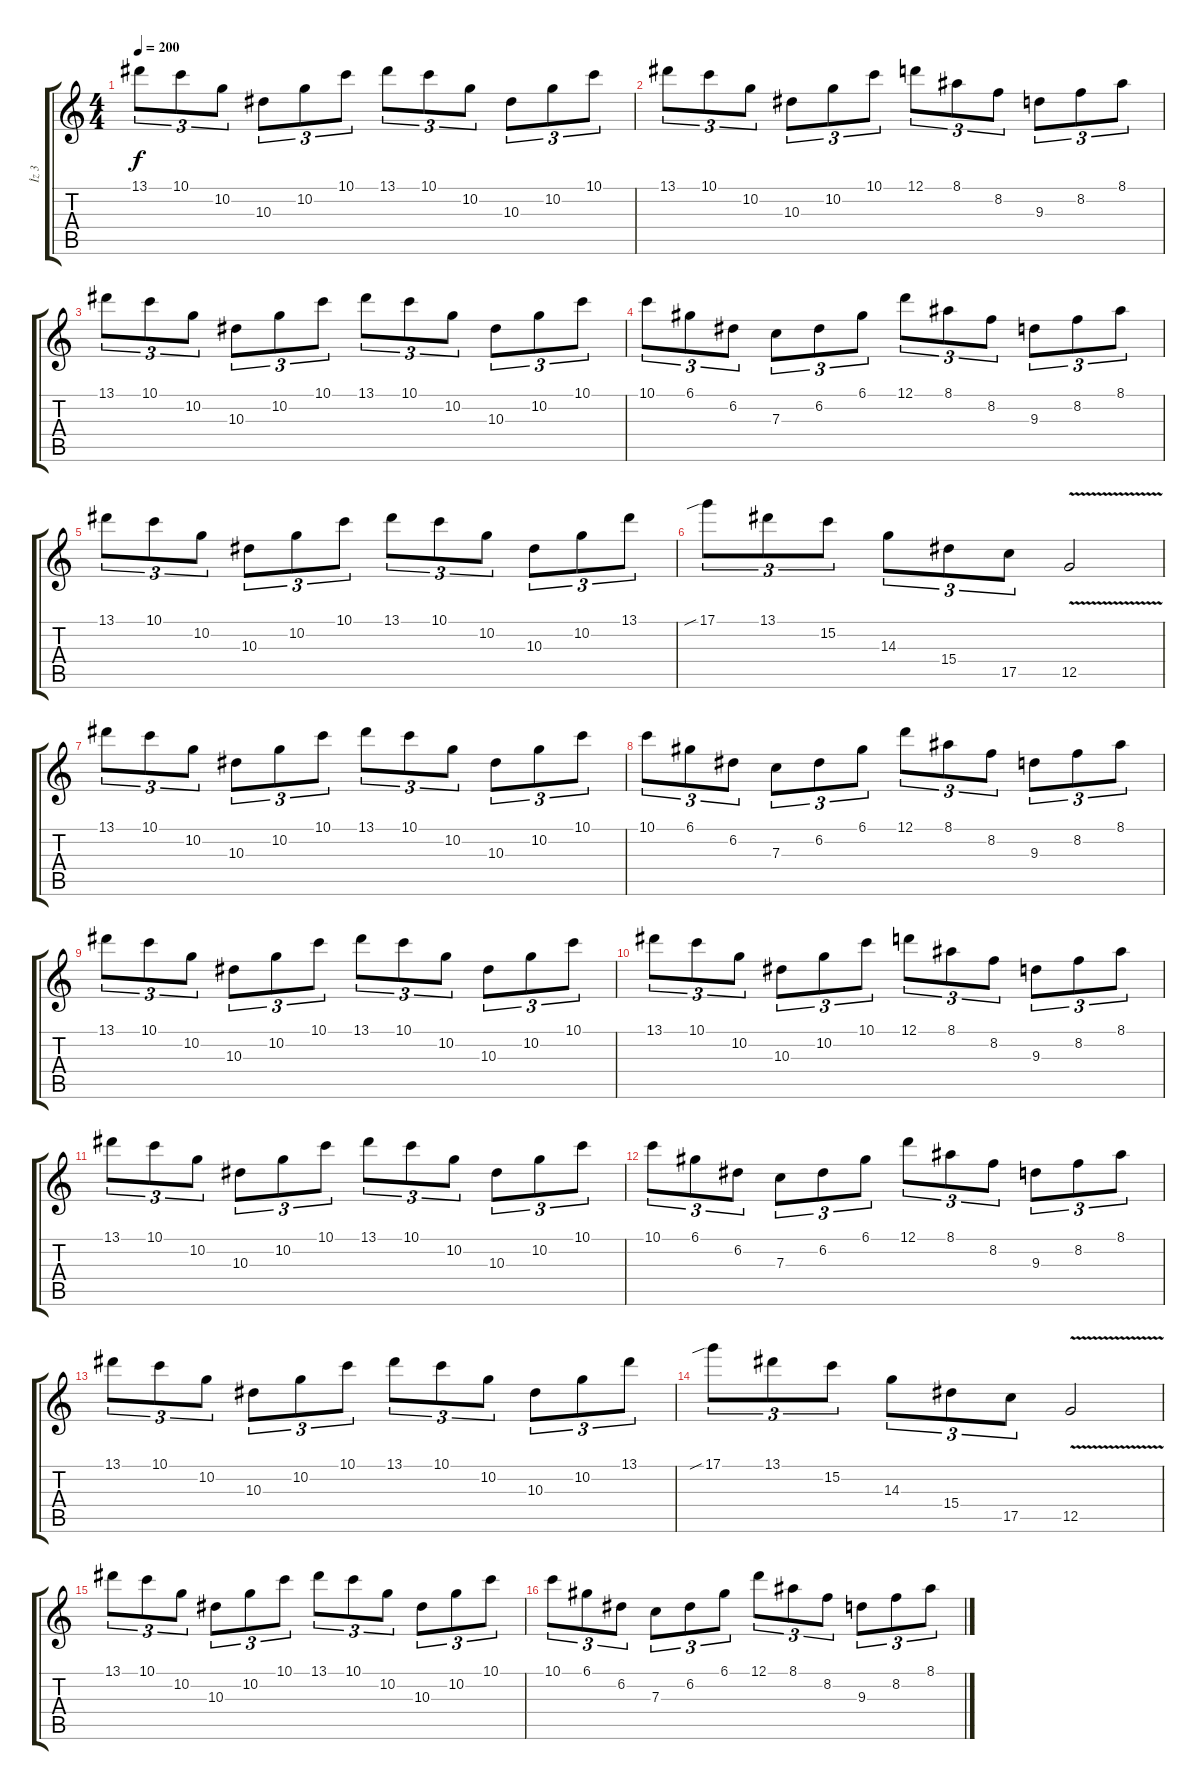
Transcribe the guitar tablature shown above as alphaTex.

\track ("İz 3" "İz 3") {instrument distortionguitar}
\staff {score tabs}
\tuning (D4 A3 F3 C3 G2 C2) {hide}
\ts (4 4)
\tempo 200
\clef g2
\ks c
13.1.8{tu (3 2) dy f} 10.1.8{tu (3 2)} 10.2.8{tu (3 2)} 10.3.8{tu (3 2)} 10.2.8{tu (3 2)} 10.1.8{tu (3 2)} 13.1.8{tu (3 2)} 10.1.8{tu (3 2)} 10.2.8{tu (3 2)} 10.3.8{tu (3 2)} 10.2.8{tu (3 2)} 10.1.8{tu (3 2)} |
13.1.8{tu (3 2)} 10.1.8{tu (3 2)} 10.2.8{tu (3 2)} 10.3.8{tu (3 2)} 10.2.8{tu (3 2)} 10.1.8{tu (3 2)} 12.1.8{tu (3 2)} 8.1.8{tu (3 2)} 8.2.8{tu (3 2)} 9.3.8{tu (3 2)} 8.2.8{tu (3 2)} 8.1.8{tu (3 2)} |
13.1.8{tu (3 2)} 10.1.8{tu (3 2)} 10.2.8{tu (3 2)} 10.3.8{tu (3 2)} 10.2.8{tu (3 2)} 10.1.8{tu (3 2)} 13.1.8{tu (3 2)} 10.1.8{tu (3 2)} 10.2.8{tu (3 2)} 10.3.8{tu (3 2)} 10.2.8{tu (3 2)} 10.1.8{tu (3 2)} |
10.1.8{tu (3 2)} 6.1.8{tu (3 2)} 6.2.8{tu (3 2)} 7.3.8{tu (3 2)} 6.2.8{tu (3 2)} 6.1.8{tu (3 2)} 12.1.8{tu (3 2)} 8.1.8{tu (3 2)} 8.2.8{tu (3 2)} 9.3.8{tu (3 2)} 8.2.8{tu (3 2)} 8.1.8{tu (3 2)} |
13.1.8{tu (3 2)} 10.1.8{tu (3 2)} 10.2.8{tu (3 2)} 10.3.8{tu (3 2)} 10.2.8{tu (3 2)} 10.1.8{tu (3 2)} 13.1.8{tu (3 2)} 10.1.8{tu (3 2)} 10.2.8{tu (3 2)} 10.3.8{tu (3 2)} 10.2.8{tu (3 2)} 13.1.8{tu (3 2)} |
17.1{sib}.8{tu (3 2)} 13.1.8{tu (3 2)} 15.2.8{tu (3 2)} 14.3.8{tu (3 2)} 15.4.8{tu (3 2)} 17.5.8{tu (3 2)} 12.5{v}.2 |
13.1.8{tu (3 2)} 10.1.8{tu (3 2)} 10.2.8{tu (3 2)} 10.3.8{tu (3 2)} 10.2.8{tu (3 2)} 10.1.8{tu (3 2)} 13.1.8{tu (3 2)} 10.1.8{tu (3 2)} 10.2.8{tu (3 2)} 10.3.8{tu (3 2)} 10.2.8{tu (3 2)} 10.1.8{tu (3 2)} |
10.1.8{tu (3 2)} 6.1.8{tu (3 2)} 6.2.8{tu (3 2)} 7.3.8{tu (3 2)} 6.2.8{tu (3 2)} 6.1.8{tu (3 2)} 12.1.8{tu (3 2)} 8.1.8{tu (3 2)} 8.2.8{tu (3 2)} 9.3.8{tu (3 2)} 8.2.8{tu (3 2)} 8.1.8{tu (3 2)} |
13.1.8{tu (3 2)} 10.1.8{tu (3 2)} 10.2.8{tu (3 2)} 10.3.8{tu (3 2)} 10.2.8{tu (3 2)} 10.1.8{tu (3 2)} 13.1.8{tu (3 2)} 10.1.8{tu (3 2)} 10.2.8{tu (3 2)} 10.3.8{tu (3 2)} 10.2.8{tu (3 2)} 10.1.8{tu (3 2)} |
13.1.8{tu (3 2)} 10.1.8{tu (3 2)} 10.2.8{tu (3 2)} 10.3.8{tu (3 2)} 10.2.8{tu (3 2)} 10.1.8{tu (3 2)} 12.1.8{tu (3 2)} 8.1.8{tu (3 2)} 8.2.8{tu (3 2)} 9.3.8{tu (3 2)} 8.2.8{tu (3 2)} 8.1.8{tu (3 2)} |
13.1.8{tu (3 2)} 10.1.8{tu (3 2)} 10.2.8{tu (3 2)} 10.3.8{tu (3 2)} 10.2.8{tu (3 2)} 10.1.8{tu (3 2)} 13.1.8{tu (3 2)} 10.1.8{tu (3 2)} 10.2.8{tu (3 2)} 10.3.8{tu (3 2)} 10.2.8{tu (3 2)} 10.1.8{tu (3 2)} |
10.1.8{tu (3 2)} 6.1.8{tu (3 2)} 6.2.8{tu (3 2)} 7.3.8{tu (3 2)} 6.2.8{tu (3 2)} 6.1.8{tu (3 2)} 12.1.8{tu (3 2)} 8.1.8{tu (3 2)} 8.2.8{tu (3 2)} 9.3.8{tu (3 2)} 8.2.8{tu (3 2)} 8.1.8{tu (3 2)} |
13.1.8{tu (3 2)} 10.1.8{tu (3 2)} 10.2.8{tu (3 2)} 10.3.8{tu (3 2)} 10.2.8{tu (3 2)} 10.1.8{tu (3 2)} 13.1.8{tu (3 2)} 10.1.8{tu (3 2)} 10.2.8{tu (3 2)} 10.3.8{tu (3 2)} 10.2.8{tu (3 2)} 13.1.8{tu (3 2)} |
17.1{sib}.8{tu (3 2)} 13.1.8{tu (3 2)} 15.2.8{tu (3 2)} 14.3.8{tu (3 2)} 15.4.8{tu (3 2)} 17.5.8{tu (3 2)} 12.5{v}.2 |
13.1.8{tu (3 2)} 10.1.8{tu (3 2)} 10.2.8{tu (3 2)} 10.3.8{tu (3 2)} 10.2.8{tu (3 2)} 10.1.8{tu (3 2)} 13.1.8{tu (3 2)} 10.1.8{tu (3 2)} 10.2.8{tu (3 2)} 10.3.8{tu (3 2)} 10.2.8{tu (3 2)} 10.1.8{tu (3 2)} |
10.1.8{tu (3 2)} 6.1.8{tu (3 2)} 6.2.8{tu (3 2)} 7.3.8{tu (3 2)} 6.2.8{tu (3 2)} 6.1.8{tu (3 2)} 12.1.8{tu (3 2)} 8.1.8{tu (3 2)} 8.2.8{tu (3 2)} 9.3.8{tu (3 2)} 8.2.8{tu (3 2)} 8.1.8{tu (3 2)}
